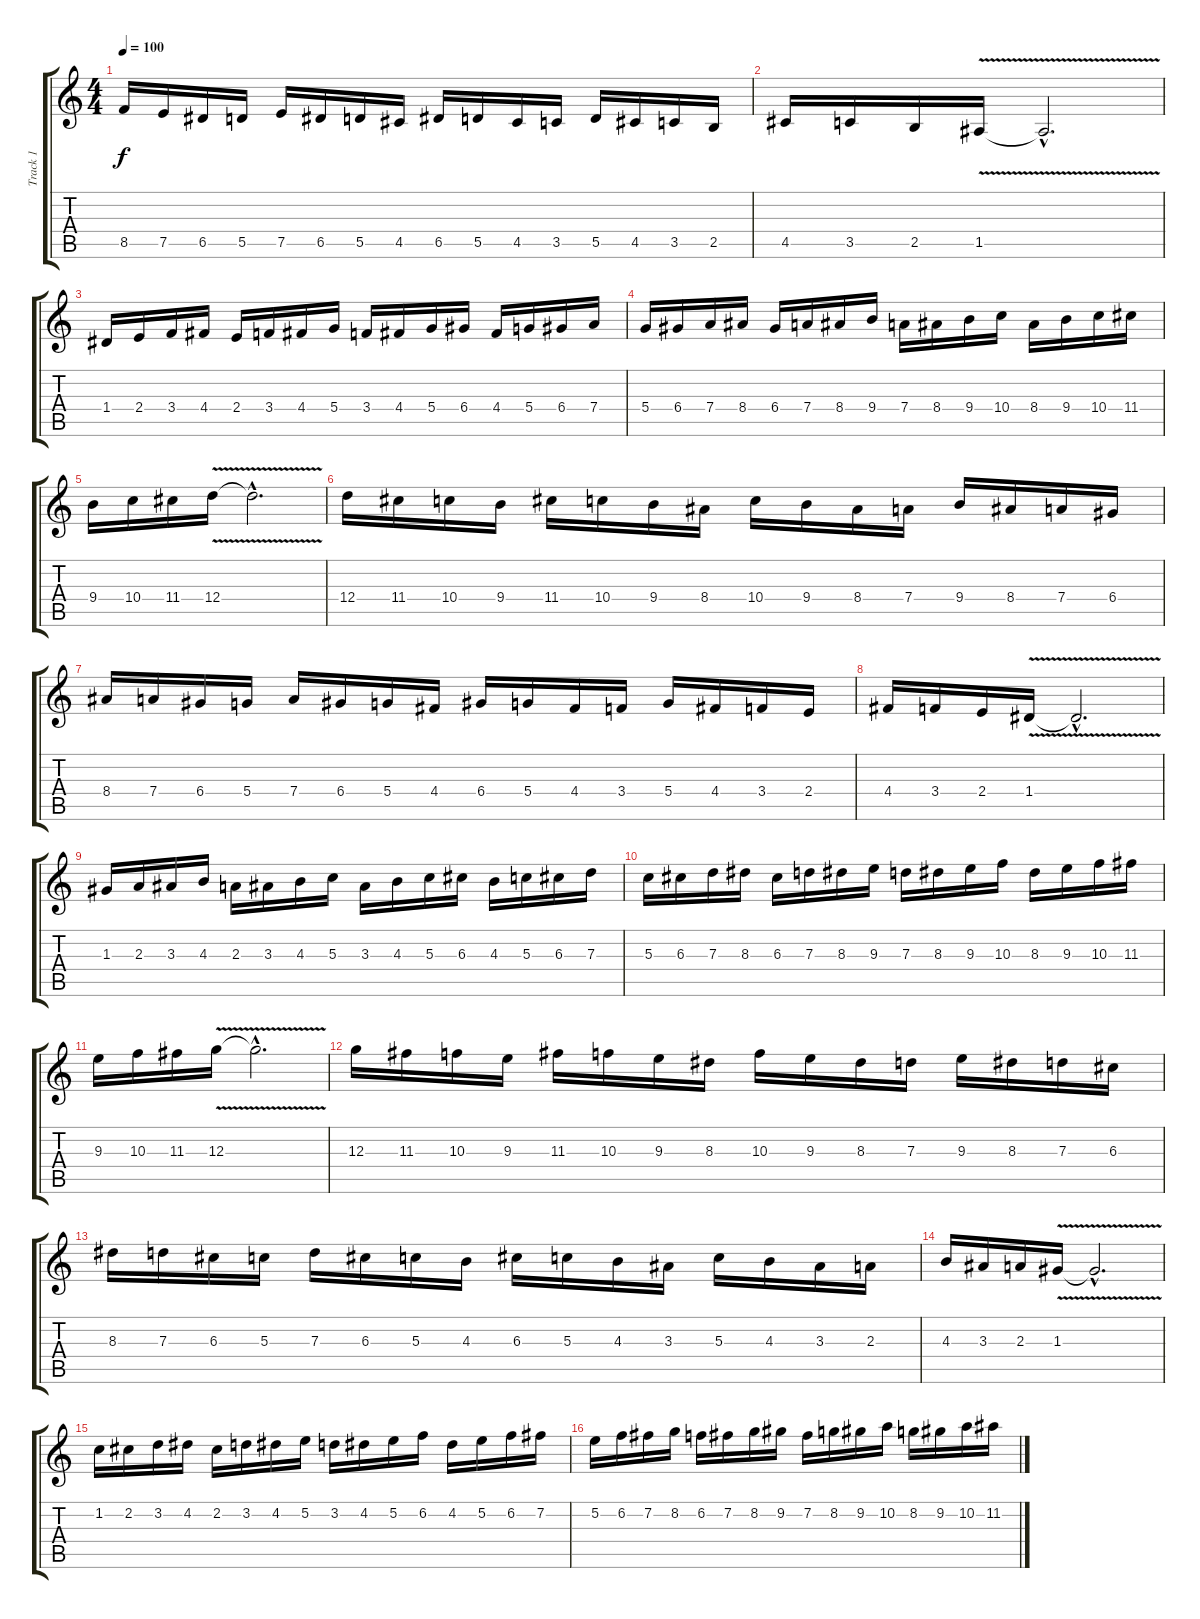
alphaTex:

\track ("Track 1" "Track 1") {instrument distortionguitar}
\staff {score tabs}
\tuning (E4 B3 G3 D3 A2 E2) {hide}
\ts (4 4)
\tempo 100
\clef g2
\ks c
8.5.16{dy f} 7.5.16 6.5.16 5.5.16 7.5.16 6.5.16 5.5.16 4.5.16 6.5.16 5.5.16 4.5.16 3.5.16 5.5.16 4.5.16 3.5.16 2.5.16 |
4.5.16 3.5.16 2.5.16 1.5{v}.16 1.5{hac t}.2{d} |
1.4.16 2.4.16 3.4.16 4.4.16 2.4.16 3.4.16 4.4.16 5.4.16 3.4.16 4.4.16 5.4.16 6.4.16 4.4.16 5.4.16 6.4.16 7.4.16 |
5.4.16 6.4.16 7.4.16 8.4.16 6.4.16 7.4.16 8.4.16 9.4.16 7.4.16 8.4.16 9.4.16 10.4.16 8.4.16 9.4.16 10.4.16 11.4.16 |
9.4.16 10.4.16 11.4.16 12.4{v}.16 12.4{hac t}.2{d} |
12.4.16 11.4.16 10.4.16 9.4.16 11.4.16 10.4.16 9.4.16 8.4.16 10.4.16 9.4.16 8.4.16 7.4.16 9.4.16 8.4.16 7.4.16 6.4.16 |
8.4.16 7.4.16 6.4.16 5.4.16 7.4.16 6.4.16 5.4.16 4.4.16 6.4.16 5.4.16 4.4.16 3.4.16 5.4.16 4.4.16 3.4.16 2.4.16 |
4.4.16 3.4.16 2.4.16 1.4{v}.16 1.4{hac t}.2{d} |
1.3.16 2.3.16 3.3.16 4.3.16 2.3.16 3.3.16 4.3.16 5.3.16 3.3.16 4.3.16 5.3.16 6.3.16 4.3.16 5.3.16 6.3.16 7.3.16 |
5.3.16 6.3.16 7.3.16 8.3.16 6.3.16 7.3.16 8.3.16 9.3.16 7.3.16 8.3.16 9.3.16 10.3.16 8.3.16 9.3.16 10.3.16 11.3.16 |
9.3.16 10.3.16 11.3.16 12.3{v}.16 12.3{hac t}.2{d} |
12.3.16 11.3.16 10.3.16 9.3.16 11.3.16 10.3.16 9.3.16 8.3.16 10.3.16 9.3.16 8.3.16 7.3.16 9.3.16 8.3.16 7.3.16 6.3.16 |
8.3.16 7.3.16 6.3.16 5.3.16 7.3.16 6.3.16 5.3.16 4.3.16 6.3.16 5.3.16 4.3.16 3.3.16 5.3.16 4.3.16 3.3.16 2.3.16 |
4.3.16 3.3.16 2.3.16 1.3{v}.16 1.3{hac t}.2{d} |
1.2.16 2.2.16 3.2.16 4.2.16 2.2.16 3.2.16 4.2.16 5.2.16 3.2.16 4.2.16 5.2.16 6.2.16 4.2.16 5.2.16 6.2.16 7.2.16 |
5.2.16 6.2.16 7.2.16 8.2.16 6.2.16 7.2.16 8.2.16 9.2.16 7.2.16 8.2.16 9.2.16 10.2.16 8.2.16 9.2.16 10.2.16 11.2.16
